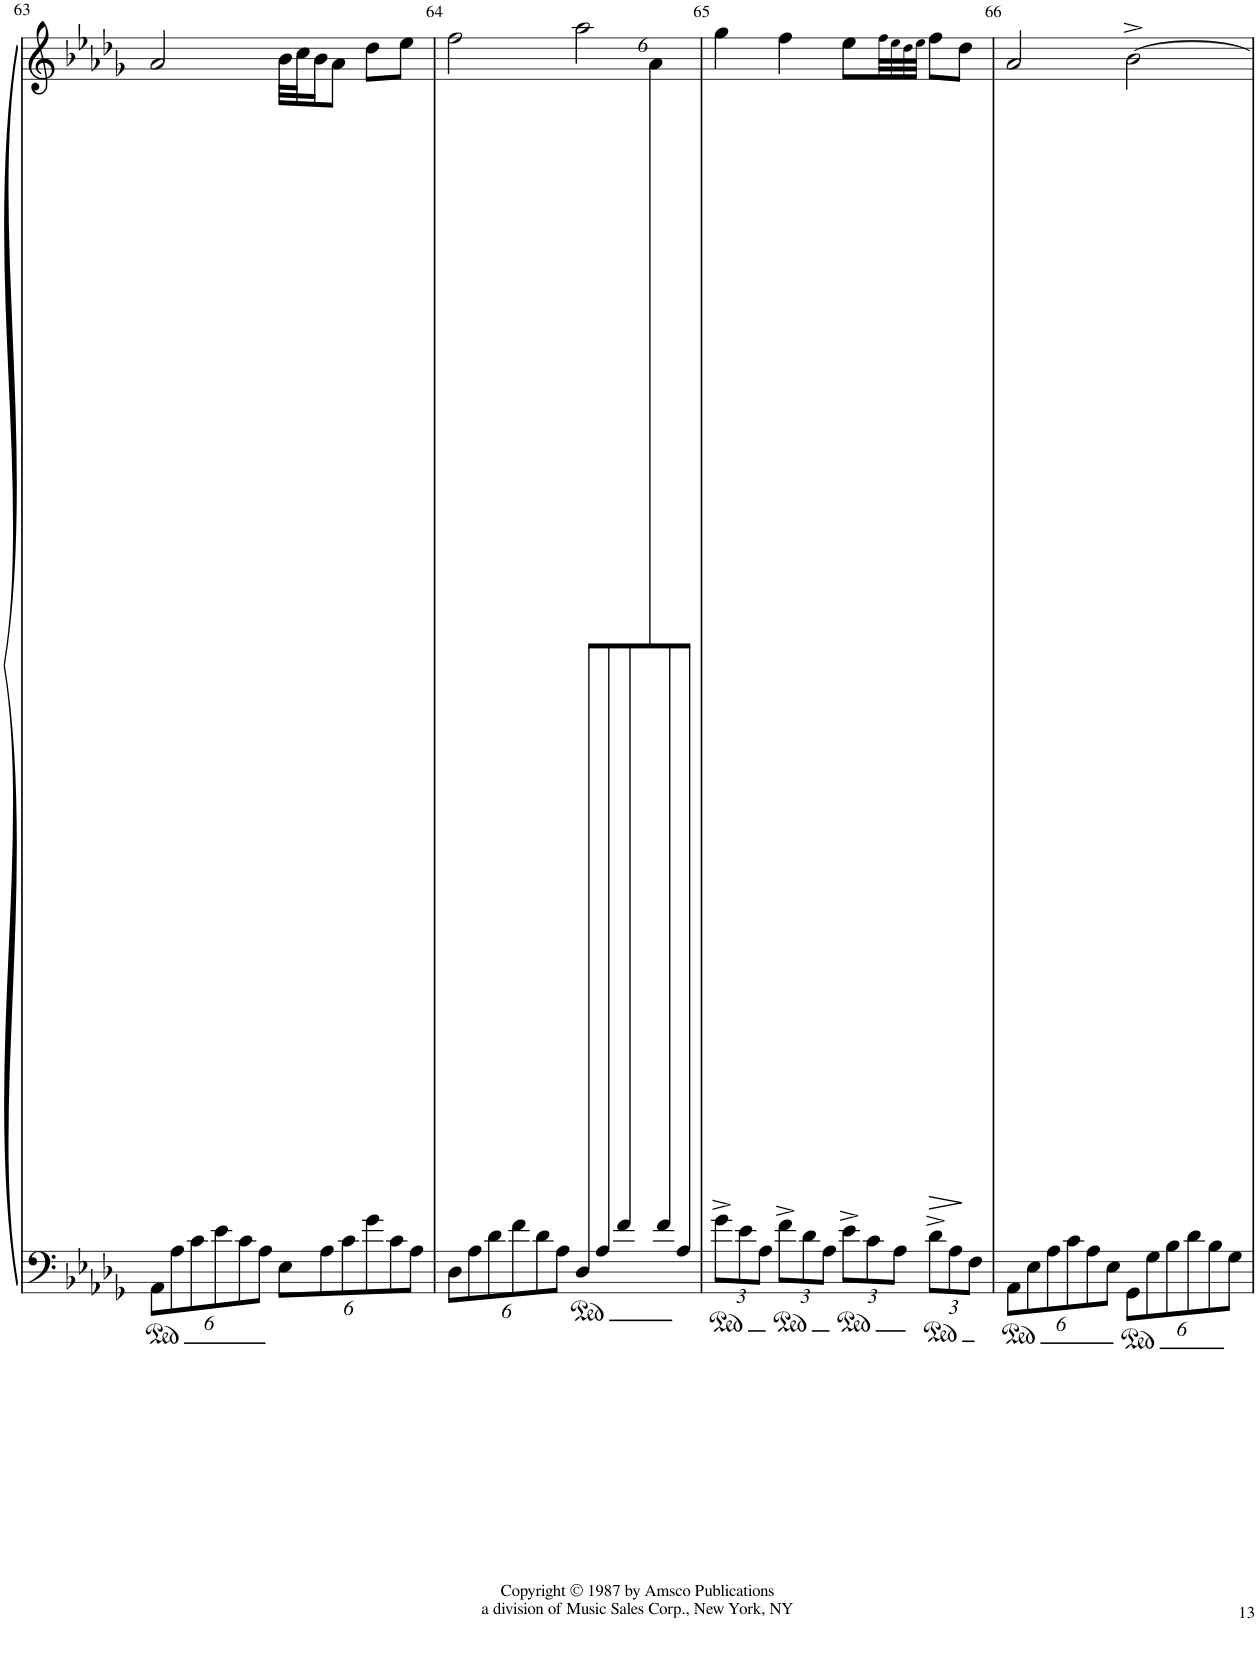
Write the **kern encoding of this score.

**kern	**kern	**dynam
*part1	*part1	*part1
*staff2	*staff1	*staff1/2
*I"Piano	*	*
*I'Pno	*	*
!!LO:PB:g=z
*clefF4	*clefG2	*
*k[b-e-a-d-g-]	*k[b-e-a-d-g-]	*
*M4/4	*M4/4	*
*met(c)	*met(c)	*
*Xbrackettup	*	*
=63	=63	=63
12AA-\L	2a-/	.
12A-\	.	.
12c\	.	.
12e-\	.	.
12c\	.	.
12A-\J	.	.
12E-\L	32b-\LLL	.
.	32cc\J	.
.	16b-\J	.
12A-\	.	.
.	8a-\J	.
12c\	.	.
12g-\	8dd-\L	.
12c\	.	.
.	8ee-\J	.
12A-\J	.	.
=64	=64	=64
*	*^	*
12D-\L	2ff\	2.ryy	.
12A-\	.	.	.
12d-\	.	.	.
12f\	.	.	.
12d-\	.	.	.
12A-\J	.	.	.
12D-/L	2aa-\	.	.
12A-/	.	.	.
12f/	.	.	.
12ryy	.	12a-\	.
12f/	.	6ryy	.
12A-/J	.	.	.
*	*v	*v	*
=65	=65	=65
12g-^\L	4gg-\	.
12e-\	.	.
12A-\J	.	.
12f^\L	4ff\	.
12d-\	.	.
12A-\J	.	.
12e-^\L	8ee-\L	.
12c\	.	.
.	32ff!\LL	.
.	32ee-!\	.
12A-\J	.	.
.	32dd-!\	.
.	32ee-!\JJJ	.
!	!	!LO:HP:b
12d-^\L	8ff\L	>
12A-\	.	.
.	8dd-\J	.
12F\J	.	.
.	.	]
=66	=66	=66
12AA-\L	2a-/	.
12E-\	.	.
12A-\	.	.
12c\	.	.
12A-\	.	.
12E-\J	.	.
12GG-\L	[2b-^\	.
12G-\	.	.
12B-\	.	.
12d-\	.	.
12B-\	.	.
12G-\J	.	.
=	=	=
*-	*-	*-
